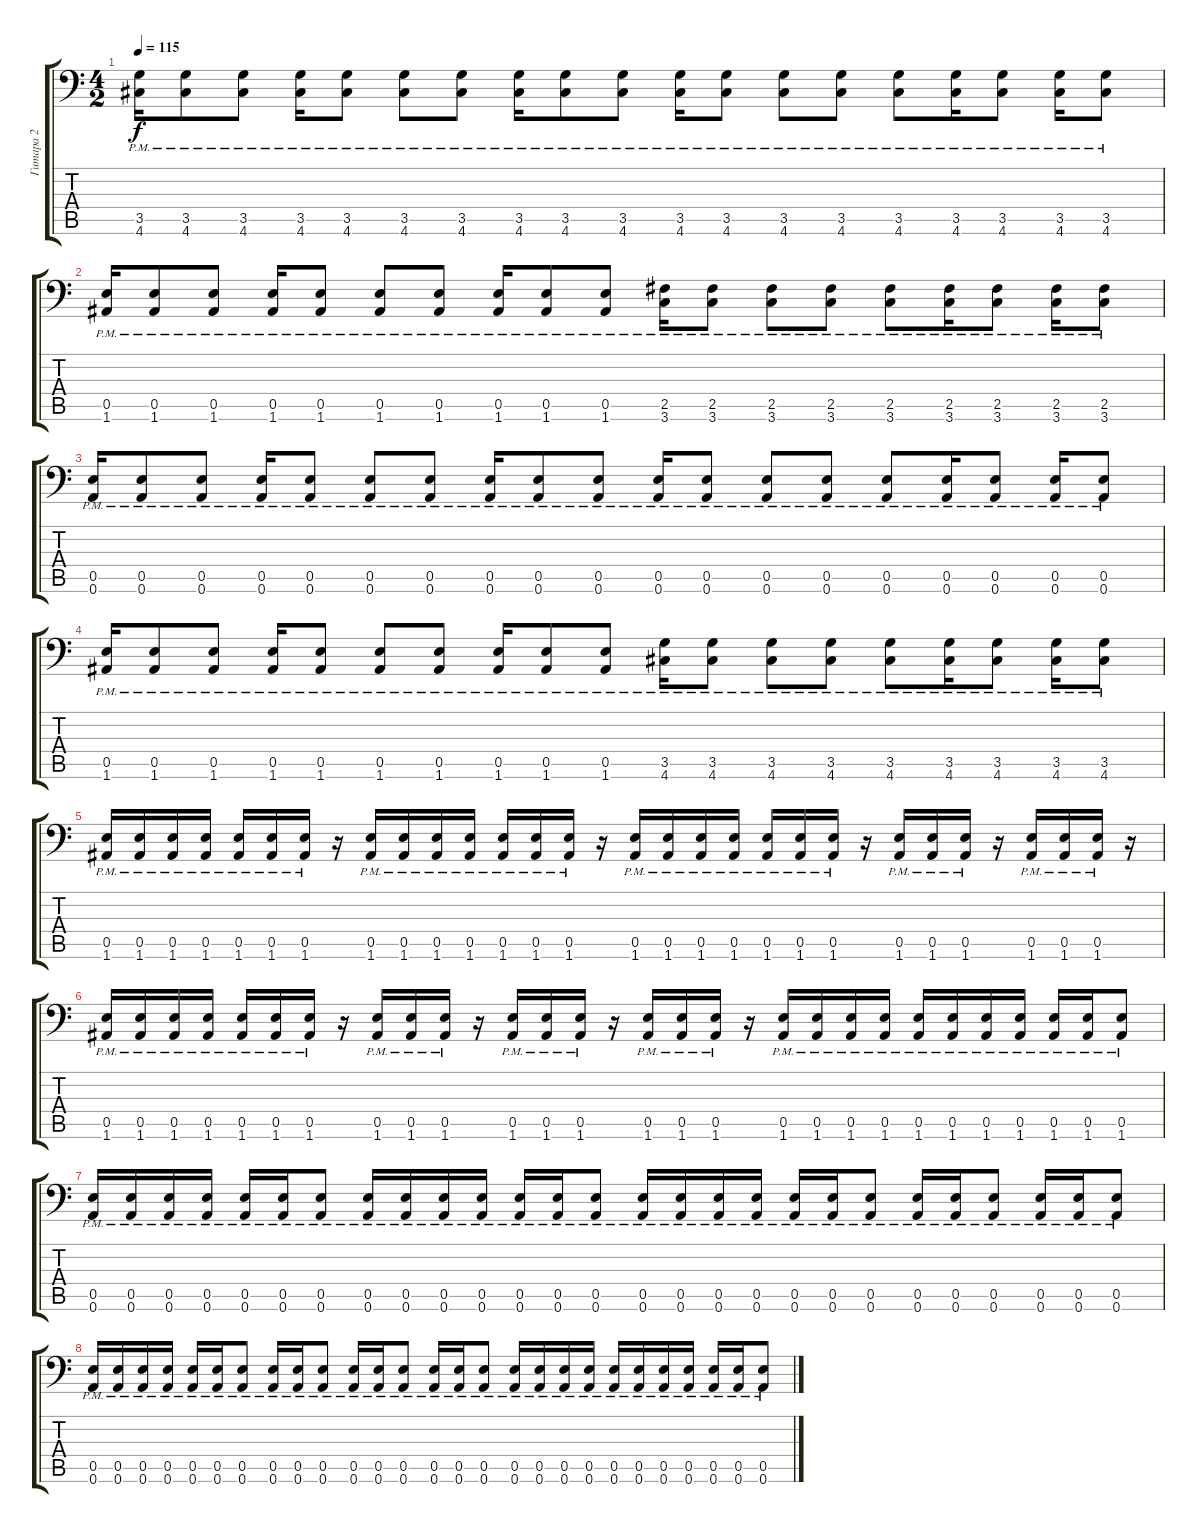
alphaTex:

\track ("Гитара 2" "Гитара 2") {instrument distortionguitar}
\staff {score tabs}
\tuning (B3 Gb3 D3 A2 E2 A1) {hide}
\ts (4 2)
\tempo 115
\clef f4
\ks c
(3.5{pm} 4.6{pm}).16{dy f} (3.5{pm} 4.6{pm}).8 (3.5{pm} 4.6{pm}).8 (3.5{pm} 4.6{pm}).16 (3.5{pm} 4.6{pm}).8 (3.5{pm} 4.6{pm}).8 (3.5{pm} 4.6{pm}).8 (3.5{pm} 4.6{pm}).16 (3.5{pm} 4.6{pm}).8 (3.5{pm} 4.6{pm}).8 (3.5{pm} 4.6{pm}).16 (3.5{pm} 4.6{pm}).8 (3.5{pm} 4.6{pm}).8 (3.5{pm} 4.6{pm}).8 (3.5{pm} 4.6{pm}).8 (3.5{pm} 4.6{pm}).16 (3.5{pm} 4.6{pm}).8 (3.5{pm} 4.6{pm}).16 (3.5{pm} 4.6{pm}).8 |
(0.5{pm} 1.6{pm}).16 (0.5{pm} 1.6{pm}).8 (0.5{pm} 1.6{pm}).8 (0.5{pm} 1.6{pm}).16 (0.5{pm} 1.6{pm}).8 (0.5{pm} 1.6{pm}).8 (0.5{pm} 1.6{pm}).8 (0.5{pm} 1.6{pm}).16 (0.5{pm} 1.6{pm}).8 (0.5{pm} 1.6{pm}).8 (2.5{pm} 3.6{pm}).16 (2.5{pm} 3.6{pm}).8 (2.5{pm} 3.6{pm}).8 (2.5{pm} 3.6{pm}).8 (2.5{pm} 3.6{pm}).8 (2.5{pm} 3.6{pm}).16 (2.5{pm} 3.6{pm}).8 (2.5{pm} 3.6{pm}).16 (2.5{pm} 3.6{pm}).8 |
(0.5{pm} 0.6{pm}).16 (0.5{pm} 0.6{pm}).8 (0.5{pm} 0.6{pm}).8 (0.5{pm} 0.6{pm}).16 (0.5{pm} 0.6{pm}).8 (0.5{pm} 0.6{pm}).8 (0.5{pm} 0.6{pm}).8 (0.5{pm} 0.6{pm}).16 (0.5{pm} 0.6{pm}).8 (0.5{pm} 0.6{pm}).8 (0.5{pm} 0.6{pm}).16 (0.5{pm} 0.6{pm}).8 (0.5{pm} 0.6{pm}).8 (0.5{pm} 0.6{pm}).8 (0.5{pm} 0.6{pm}).8 (0.5{pm} 0.6{pm}).16 (0.5{pm} 0.6{pm}).8 (0.5{pm} 0.6{pm}).16 (0.5{pm} 0.6{pm}).8 |
(0.5{pm} 1.6{pm}).16 (0.5{pm} 1.6{pm}).8 (0.5{pm} 1.6{pm}).8 (0.5{pm} 1.6{pm}).16 (0.5{pm} 1.6{pm}).8 (0.5{pm} 1.6{pm}).8 (0.5{pm} 1.6{pm}).8 (0.5{pm} 1.6{pm}).16 (0.5{pm} 1.6{pm}).8 (0.5{pm} 1.6{pm}).8 (3.5{pm} 4.6{pm}).16 (3.5{pm} 4.6{pm}).8 (3.5{pm} 4.6{pm}).8 (3.5{pm} 4.6{pm}).8 (3.5{pm} 4.6{pm}).8 (3.5{pm} 4.6{pm}).16 (3.5{pm} 4.6{pm}).8 (3.5{pm} 4.6{pm}).16 (3.5{pm} 4.6{pm}).8 |
(0.5{pm} 1.6{pm}).16 (0.5{pm} 1.6{pm}).16 (0.5{pm} 1.6{pm}).16 (0.5{pm} 1.6{pm}).16 (0.5{pm} 1.6{pm}).16 (0.5{pm} 1.6{pm}).16 (0.5{pm} 1.6{pm}).16 r.16 (0.5{pm} 1.6{pm}).16 (0.5{pm} 1.6{pm}).16 (0.5{pm} 1.6{pm}).16 (0.5{pm} 1.6{pm}).16 (0.5{pm} 1.6{pm}).16 (0.5{pm} 1.6{pm}).16 (0.5{pm} 1.6{pm}).16 r.16 (0.5{pm} 1.6{pm}).16 (0.5{pm} 1.6{pm}).16 (0.5{pm} 1.6{pm}).16 (0.5{pm} 1.6{pm}).16 (0.5{pm} 1.6{pm}).16 (0.5{pm} 1.6{pm}).16 (0.5{pm} 1.6{pm}).16 r.16 (0.5{pm} 1.6{pm}).16 (0.5{pm} 1.6{pm}).16 (0.5{pm} 1.6{pm}).16 r.16 (0.5{pm} 1.6{pm}).16 (0.5{pm} 1.6{pm}).16 (0.5{pm} 1.6{pm}).16 r.16 |
(0.5{pm} 1.6{pm}).16 (0.5{pm} 1.6{pm}).16 (0.5{pm} 1.6{pm}).16 (0.5{pm} 1.6{pm}).16 (0.5{pm} 1.6{pm}).16 (0.5{pm} 1.6{pm}).16 (0.5{pm} 1.6{pm}).16 r.16 (0.5{pm} 1.6{pm}).16 (0.5{pm} 1.6{pm}).16 (0.5{pm} 1.6{pm}).16 r.16 (0.5{pm} 1.6{pm}).16 (0.5{pm} 1.6{pm}).16 (0.5{pm} 1.6{pm}).16 r.16 (0.5{pm} 1.6{pm}).16 (0.5{pm} 1.6{pm}).16 (0.5{pm} 1.6{pm}).16 r.16 (0.5{pm} 1.6{pm}).16 (0.5{pm} 1.6{pm}).16 (0.5{pm} 1.6{pm}).16 (0.5{pm} 1.6{pm}).16 (0.5{pm} 1.6{pm}).16 (0.5{pm} 1.6{pm}).16 (0.5{pm} 1.6{pm}).16 (0.5{pm} 1.6{pm}).16 (0.5{pm} 1.6{pm}).16 (0.5{pm} 1.6{pm}).16 (0.5{pm} 1.6{pm}).8 |
(0.5{pm} 0.6{pm}).16 (0.5{pm} 0.6{pm}).16 (0.5{pm} 0.6{pm}).16 (0.5{pm} 0.6{pm}).16 (0.5{pm} 0.6{pm}).16 (0.5{pm} 0.6{pm}).16 (0.5{pm} 0.6{pm}).8 (0.5{pm} 0.6{pm}).16 (0.5{pm} 0.6{pm}).16 (0.5{pm} 0.6{pm}).16 (0.5{pm} 0.6{pm}).16 (0.5{pm} 0.6{pm}).16 (0.5{pm} 0.6{pm}).16 (0.5{pm} 0.6{pm}).8 (0.5{pm} 0.6{pm}).16 (0.5{pm} 0.6{pm}).16 (0.5{pm} 0.6{pm}).16 (0.5{pm} 0.6{pm}).16 (0.5{pm} 0.6{pm}).16 (0.5{pm} 0.6{pm}).16 (0.5{pm} 0.6{pm}).8 (0.5{pm} 0.6{pm}).16 (0.5{pm} 0.6{pm}).16 (0.5{pm} 0.6{pm}).8 (0.5{pm} 0.6{pm}).16 (0.5{pm} 0.6{pm}).16 (0.5{pm} 0.6{pm}).8 |
(0.5{pm} 0.6{pm}).16 (0.5{pm} 0.6{pm}).16 (0.5{pm} 0.6{pm}).16 (0.5{pm} 0.6{pm}).16 (0.5{pm} 0.6{pm}).16 (0.5{pm} 0.6{pm}).16 (0.5{pm} 0.6{pm}).8 (0.5{pm} 0.6{pm}).16 (0.5{pm} 0.6{pm}).16 (0.5{pm} 0.6{pm}).8 (0.5{pm} 0.6{pm}).16 (0.5{pm} 0.6{pm}).16 (0.5{pm} 0.6{pm}).8 (0.5{pm} 0.6{pm}).16 (0.5{pm} 0.6{pm}).16 (0.5{pm} 0.6{pm}).8 (0.5{pm} 0.6{pm}).16 (0.5{pm} 0.6{pm}).16 (0.5{pm} 0.6{pm}).16 (0.5{pm} 0.6{pm}).16 (0.5{pm} 0.6{pm}).16 (0.5{pm} 0.6{pm}).16 (0.5{pm} 0.6{pm}).16 (0.5{pm} 0.6{pm}).16 (0.5{pm} 0.6{pm}).16 (0.5{pm} 0.6{pm}).16 (0.5{pm} 0.6{pm}).8
